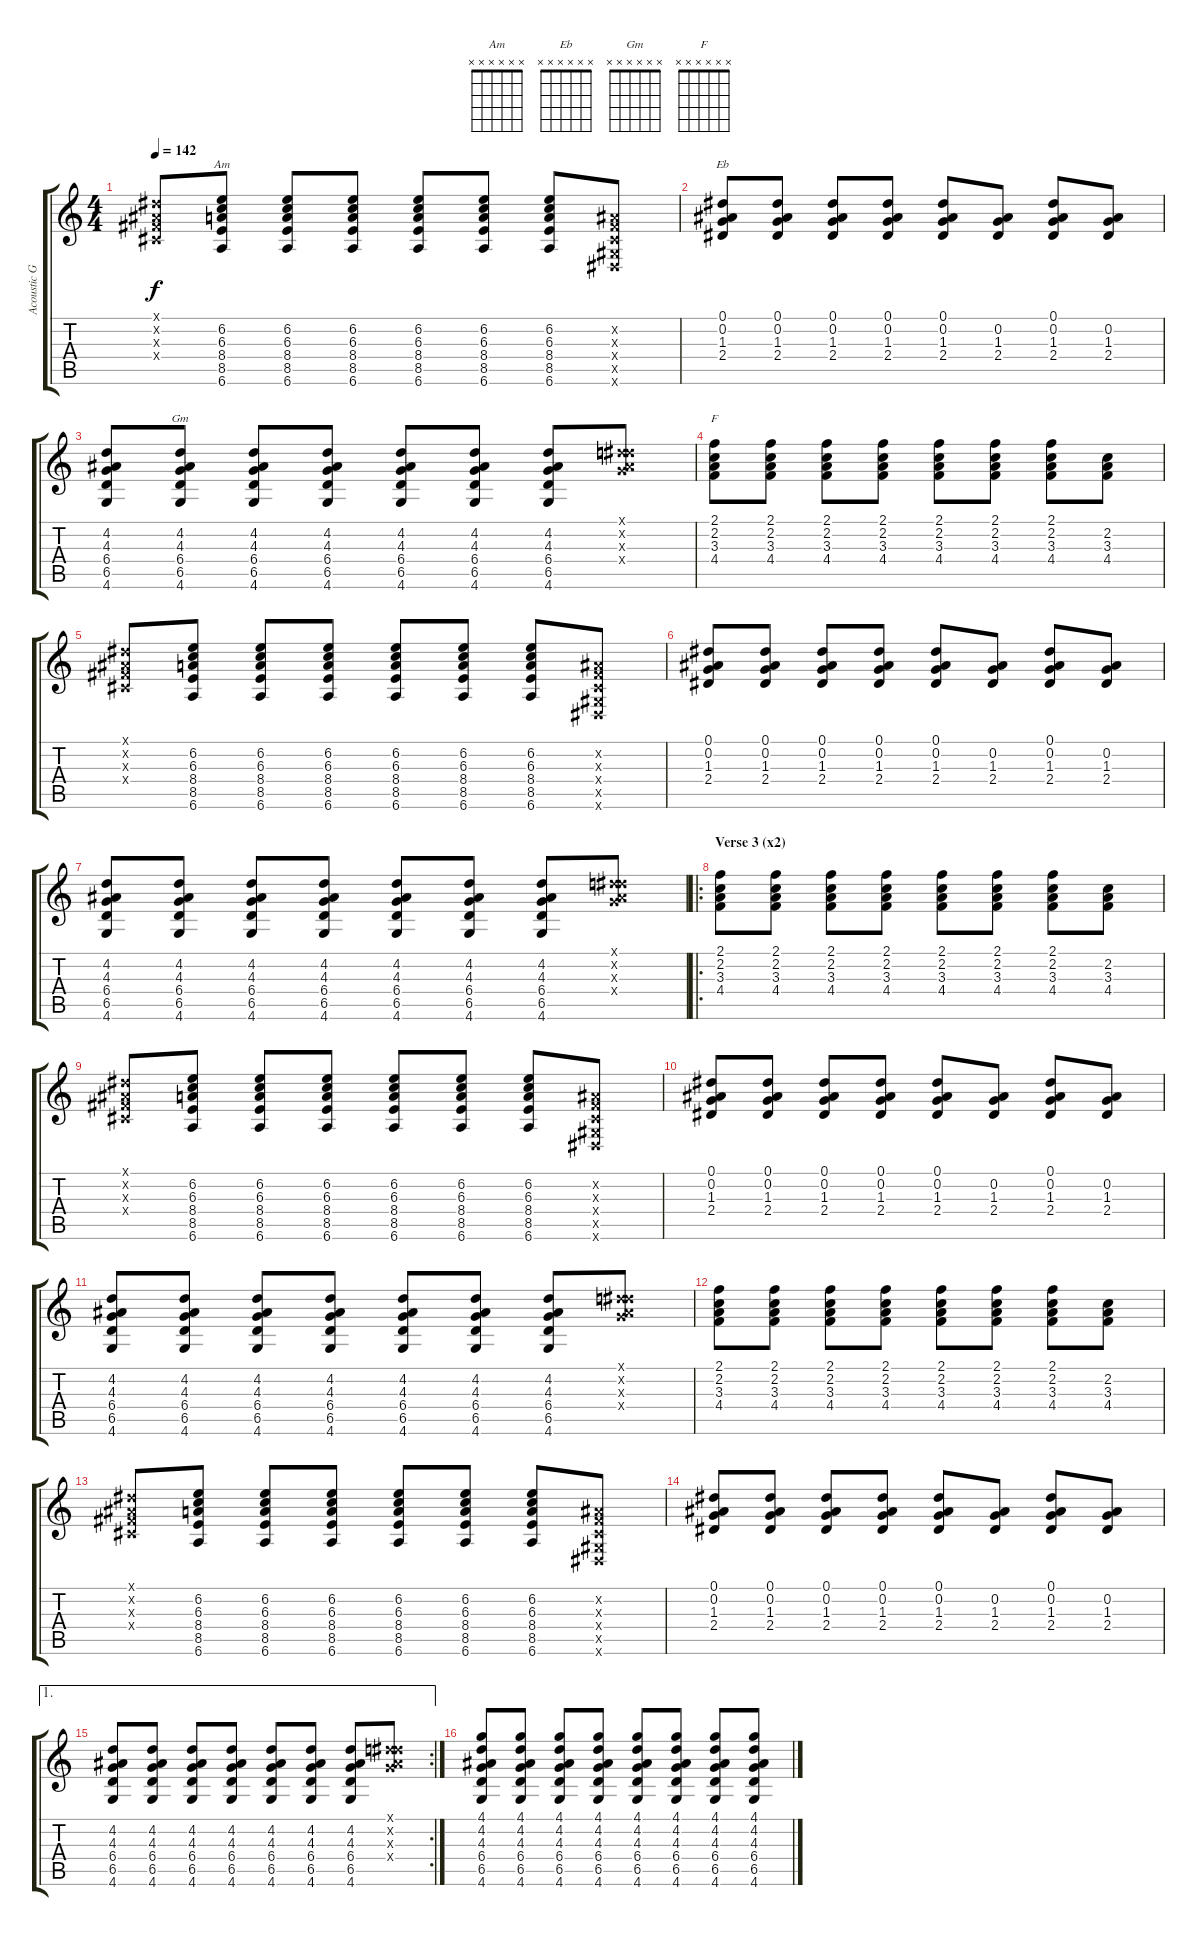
\track ("Acoustic Guitar - Eb" "Acoustic G") {instrument acousticguitarsteel}
\staff {score tabs}
\tuning (Eb4 Bb3 Gb3 Db3 Ab2 Eb2) {hide}
\chord ("Am" x x x x x x)
\chord ("Eb" x x x x x x)
\chord ("Gm" x x x x x x)
\chord ("F" x x x x x x)
\ts (4 4)
\tempo 142
\clef g2
\ks c
(0.1{x} 0.2{x} 0.3{x} 0.4{x}).8{dy f} (6.2 6.3 8.4 8.5 6.6).8{ch "Am"} (6.2 6.3 8.4 8.5 6.6).8 (6.2 6.3 8.4 8.5 6.6).8 (6.2 6.3 8.4 8.5 6.6).8 (6.2 6.3 8.4 8.5 6.6).8 (6.2 6.3 8.4 8.5 6.6).8 (0.2{x} 0.3{x} 0.4{x} 0.5{x} 0.6{x}).8 |
(0.1 0.2 1.3 2.4).8{ch "Eb"} (0.1 0.2 1.3 2.4).8 (0.1 0.2 1.3 2.4).8 (0.1 0.2 1.3 2.4).8 (0.1 0.2 1.3 2.4).8 (0.2 1.3 2.4).8 (0.1 0.2 1.3 2.4).8 (0.2 1.3 2.4).8 |
(4.2 4.3 6.4 6.5 4.6).8 (4.2 4.3 6.4 6.5 4.6).8{ch "Gm"} (4.2 4.3 6.4 6.5 4.6).8 (4.2 4.3 6.4 6.5 4.6).8 (4.2 4.3 6.4 6.5 4.6).8 (4.2 4.3 6.4 6.5 4.6).8 (4.2 4.3 6.4 6.5 4.6).8 (0.1{x} 4.2{x} 4.3{x} 6.4{x}).8 |
(2.1 2.2 3.3 4.4).8{ch "F"} (2.1 2.2 3.3 4.4).8 (2.1 2.2 3.3 4.4).8 (2.1 2.2 3.3 4.4).8 (2.1 2.2 3.3 4.4).8 (2.1 2.2 3.3 4.4).8 (2.1 2.2 3.3 4.4).8 (2.2 3.3 4.4).8 |
(0.1{x} 0.2{x} 0.3{x} 0.4{x}).8 (6.2 6.3 8.4 8.5 6.6).8 (6.2 6.3 8.4 8.5 6.6).8 (6.2 6.3 8.4 8.5 6.6).8 (6.2 6.3 8.4 8.5 6.6).8 (6.2 6.3 8.4 8.5 6.6).8 (6.2 6.3 8.4 8.5 6.6).8 (0.2{x} 0.3{x} 0.4{x} 0.5{x} 0.6{x}).8 |
(0.1 0.2 1.3 2.4).8 (0.1 0.2 1.3 2.4).8 (0.1 0.2 1.3 2.4).8 (0.1 0.2 1.3 2.4).8 (0.1 0.2 1.3 2.4).8 (0.2 1.3 2.4).8 (0.1 0.2 1.3 2.4).8 (0.2 1.3 2.4).8 |
(4.2 4.3 6.4 6.5 4.6).8 (4.2 4.3 6.4 6.5 4.6).8 (4.2 4.3 6.4 6.5 4.6).8 (4.2 4.3 6.4 6.5 4.6).8 (4.2 4.3 6.4 6.5 4.6).8 (4.2 4.3 6.4 6.5 4.6).8 (4.2 4.3 6.4 6.5 4.6).8 (0.1{x} 4.2{x} 4.3{x} 6.4{x}).8 |
\ro
\section ("" "Verse 3 (x2)")
(2.1 2.2 3.3 4.4).8 (2.1 2.2 3.3 4.4).8 (2.1 2.2 3.3 4.4).8 (2.1 2.2 3.3 4.4).8 (2.1 2.2 3.3 4.4).8 (2.1 2.2 3.3 4.4).8 (2.1 2.2 3.3 4.4).8 (2.2 3.3 4.4).8 |
(0.1{x} 0.2{x} 0.3{x} 0.4{x}).8 (6.2 6.3 8.4 8.5 6.6).8 (6.2 6.3 8.4 8.5 6.6).8 (6.2 6.3 8.4 8.5 6.6).8 (6.2 6.3 8.4 8.5 6.6).8 (6.2 6.3 8.4 8.5 6.6).8 (6.2 6.3 8.4 8.5 6.6).8 (0.2{x} 0.3{x} 0.4{x} 0.5{x} 0.6{x}).8 |
(0.1 0.2 1.3 2.4).8 (0.1 0.2 1.3 2.4).8 (0.1 0.2 1.3 2.4).8 (0.1 0.2 1.3 2.4).8 (0.1 0.2 1.3 2.4).8 (0.2 1.3 2.4).8 (0.1 0.2 1.3 2.4).8 (0.2 1.3 2.4).8 |
(4.2 4.3 6.4 6.5 4.6).8 (4.2 4.3 6.4 6.5 4.6).8 (4.2 4.3 6.4 6.5 4.6).8 (4.2 4.3 6.4 6.5 4.6).8 (4.2 4.3 6.4 6.5 4.6).8 (4.2 4.3 6.4 6.5 4.6).8 (4.2 4.3 6.4 6.5 4.6).8 (0.1{x} 4.2{x} 4.3{x} 6.4{x}).8 |
(2.1 2.2 3.3 4.4).8 (2.1 2.2 3.3 4.4).8 (2.1 2.2 3.3 4.4).8 (2.1 2.2 3.3 4.4).8 (2.1 2.2 3.3 4.4).8 (2.1 2.2 3.3 4.4).8 (2.1 2.2 3.3 4.4).8 (2.2 3.3 4.4).8 |
(0.1{x} 0.2{x} 0.3{x} 0.4{x}).8 (6.2 6.3 8.4 8.5 6.6).8 (6.2 6.3 8.4 8.5 6.6).8 (6.2 6.3 8.4 8.5 6.6).8 (6.2 6.3 8.4 8.5 6.6).8 (6.2 6.3 8.4 8.5 6.6).8 (6.2 6.3 8.4 8.5 6.6).8 (0.2{x} 0.3{x} 0.4{x} 0.5{x} 0.6{x}).8 |
(0.1 0.2 1.3 2.4).8 (0.1 0.2 1.3 2.4).8 (0.1 0.2 1.3 2.4).8 (0.1 0.2 1.3 2.4).8 (0.1 0.2 1.3 2.4).8 (0.2 1.3 2.4).8 (0.1 0.2 1.3 2.4).8 (0.2 1.3 2.4).8 |
\ae 1
\rc 2
(4.2 4.3 6.4 6.5 4.6).8 (4.2 4.3 6.4 6.5 4.6).8 (4.2 4.3 6.4 6.5 4.6).8 (4.2 4.3 6.4 6.5 4.6).8 (4.2 4.3 6.4 6.5 4.6).8 (4.2 4.3 6.4 6.5 4.6).8 (4.2 4.3 6.4 6.5 4.6).8 (0.1{x} 4.2{x} 4.3{x} 6.4{x}).8 |
(4.1 4.2 4.3 6.4 6.5 4.6).8 (4.1 4.2 4.3 6.4 6.5 4.6).8 (4.1 4.2 4.3 6.4 6.5 4.6).8 (4.1 4.2 4.3 6.4 6.5 4.6).8 (4.1 4.2 4.3 6.4 6.5 4.6).8 (4.1 4.2 4.3 6.4 6.5 4.6).8 (4.1 4.2 4.3 6.4 6.5 4.6).8 (4.1 4.2 4.3 6.4 6.5 4.6).8
